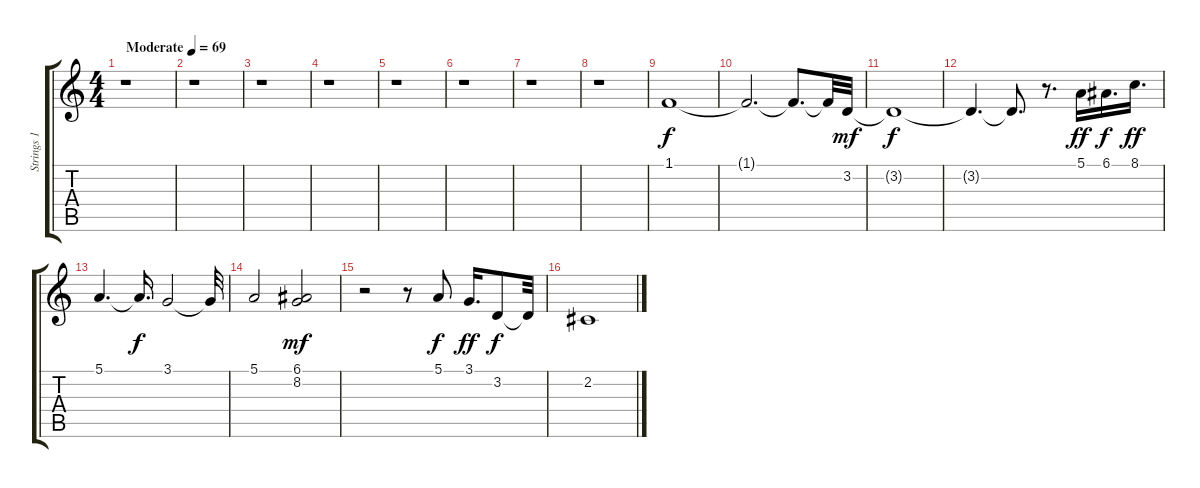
\track ("Strings 1           " "Strings 1 ") {instrument stringensemble2}
\staff {score tabs}
\tuning (E4 B3 G3 D3 A2 E2) {hide}
\ts (4 4)
\tempo (69 "Moderate")
\clef g2
\ks c
r.1{dy f instrument stringensemble2} |
r.1 |
r.1 |
r.1 |
r.1 |
r.1 |
r.1 |
r.1 |
1.1.1 |
1.1{t}.2{d} 1.1{t}.8{d} 1.1{t}.32 3.2.32{dy mf} |
3.2{t}.1{dy f} |
3.2{t}.4{d} 3.2{t}.8{d} r.8{d} 5.1.16{dy ff} 6.1.16{d dy f} 8.1.16{d dy ff} |
5.1.4{d} 5.1{t}.16{d dy f} 3.1.2 3.1{t}.32 |
5.1.2 (6.1 8.2).2{dy mf} |
r.2 r.8 5.1.8{dy f} 3.1.16{d dy ff} 3.2.8{dy f} 3.2{t}.32 |
2.2.1
